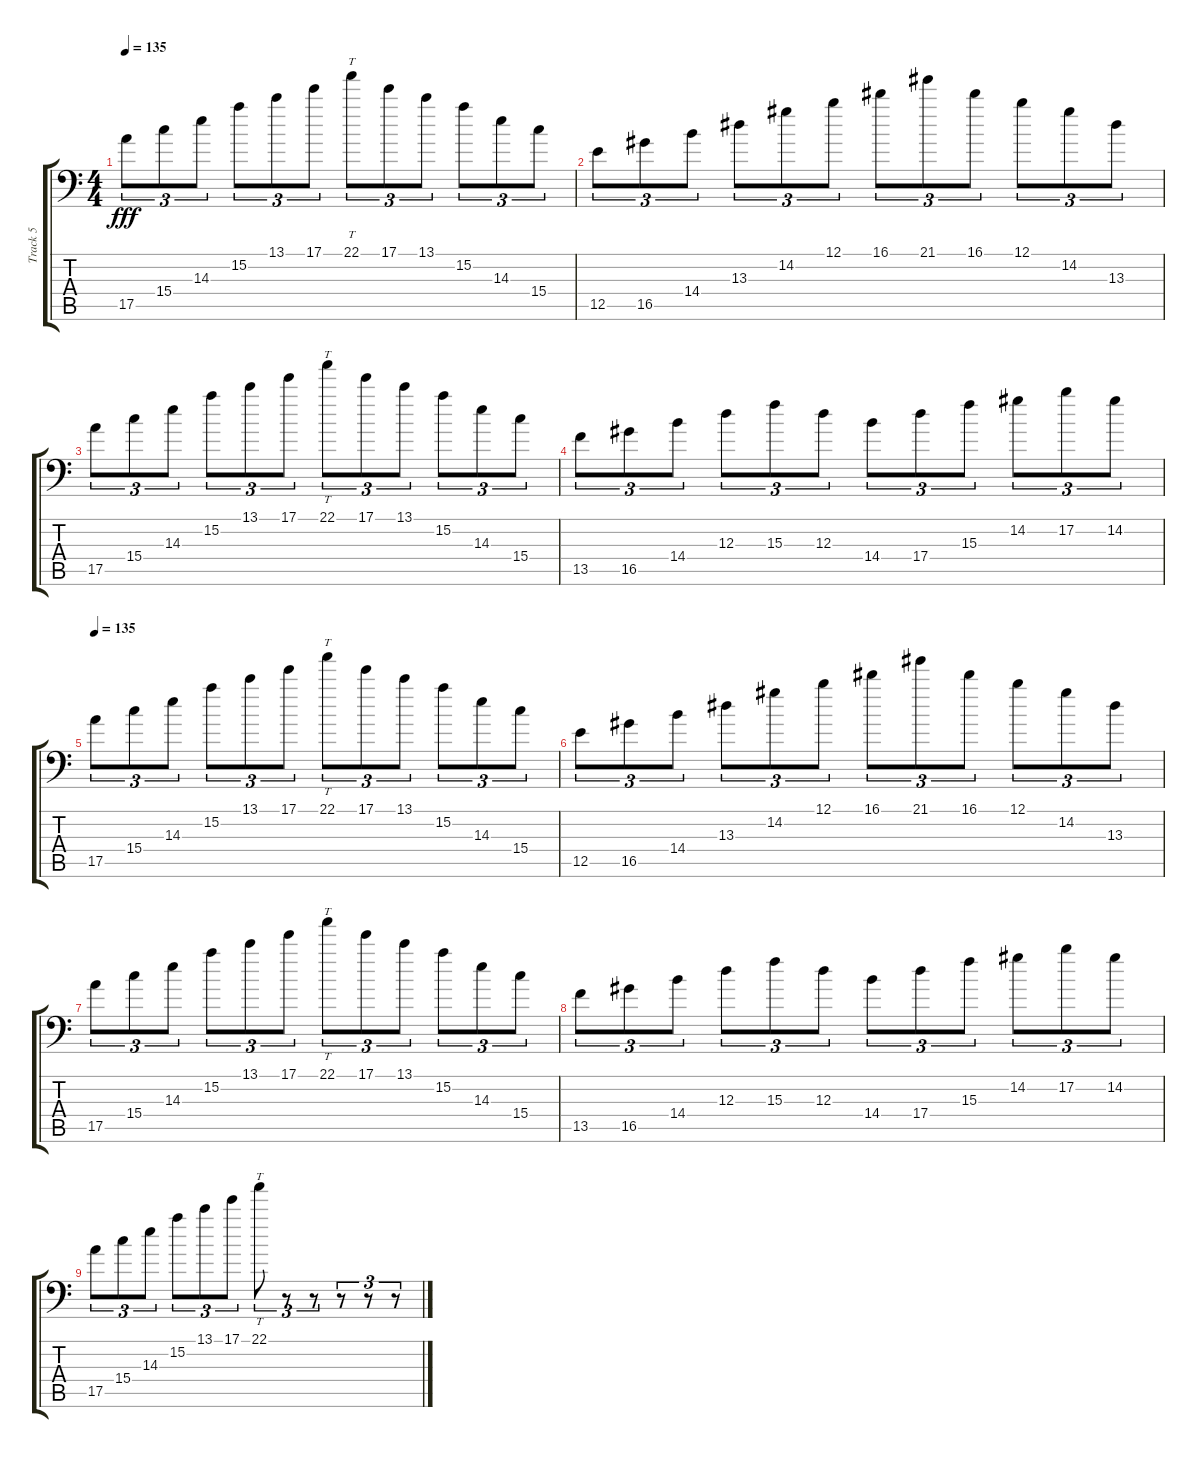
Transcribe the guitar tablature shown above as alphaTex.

\track ("Track 5" "Track 5") {instrument distortionguitar}
\staff {score tabs}
\tuning (B3 Gb3 D3 A2 E2 A1) {hide}
\ts (4 4)
\tempo 135
\clef f4
\ks c
17.5.8{tu (3 2) dy fff} 15.4.8{tu (3 2)} 14.3.8{tu (3 2)} 15.2.8{tu (3 2)} 13.1.8{tu (3 2)} 17.1.8{tu (3 2)} 22.1.8{tt tu (3 2)} 17.1.8{tu (3 2)} 13.1.8{tu (3 2)} 15.2.8{tu (3 2)} 14.3.8{tu (3 2)} 15.4.8{tu (3 2)} |
12.5.8{tu (3 2)} 16.5.8{tu (3 2)} 14.4.8{tu (3 2)} 13.3.8{tu (3 2)} 14.2.8{tu (3 2)} 12.1.8{tu (3 2)} 16.1.8{tu (3 2)} 21.1.8{tu (3 2)} 16.1.8{tu (3 2)} 12.1.8{tu (3 2)} 14.2.8{tu (3 2)} 13.3.8{tu (3 2)} |
17.5.8{tu (3 2)} 15.4.8{tu (3 2)} 14.3.8{tu (3 2)} 15.2.8{tu (3 2)} 13.1.8{tu (3 2)} 17.1.8{tu (3 2)} 22.1.8{tt tu (3 2)} 17.1.8{tu (3 2)} 13.1.8{tu (3 2)} 15.2.8{tu (3 2)} 14.3.8{tu (3 2)} 15.4.8{tu (3 2)} |
13.5.8{tu (3 2)} 16.5.8{tu (3 2)} 14.4.8{tu (3 2)} 12.3.8{tu (3 2)} 15.3.8{tu (3 2)} 12.3.8{tu (3 2)} 14.4.8{tu (3 2)} 17.4.8{tu (3 2)} 15.3.8{tu (3 2)} 14.2.8{tu (3 2)} 17.2.8{tu (3 2)} 14.2.8{tu (3 2)} |
\tempo 135
17.5.8{tu (3 2)} 15.4.8{tu (3 2)} 14.3.8{tu (3 2)} 15.2.8{tu (3 2)} 13.1.8{tu (3 2)} 17.1.8{tu (3 2)} 22.1.8{tt tu (3 2)} 17.1.8{tu (3 2)} 13.1.8{tu (3 2)} 15.2.8{tu (3 2)} 14.3.8{tu (3 2)} 15.4.8{tu (3 2)} |
12.5.8{tu (3 2)} 16.5.8{tu (3 2)} 14.4.8{tu (3 2)} 13.3.8{tu (3 2)} 14.2.8{tu (3 2)} 12.1.8{tu (3 2)} 16.1.8{tu (3 2)} 21.1.8{tu (3 2)} 16.1.8{tu (3 2)} 12.1.8{tu (3 2)} 14.2.8{tu (3 2)} 13.3.8{tu (3 2)} |
17.5.8{tu (3 2)} 15.4.8{tu (3 2)} 14.3.8{tu (3 2)} 15.2.8{tu (3 2)} 13.1.8{tu (3 2)} 17.1.8{tu (3 2)} 22.1.8{tt tu (3 2)} 17.1.8{tu (3 2)} 13.1.8{tu (3 2)} 15.2.8{tu (3 2)} 14.3.8{tu (3 2)} 15.4.8{tu (3 2)} |
13.5.8{tu (3 2)} 16.5.8{tu (3 2)} 14.4.8{tu (3 2)} 12.3.8{tu (3 2)} 15.3.8{tu (3 2)} 12.3.8{tu (3 2)} 14.4.8{tu (3 2)} 17.4.8{tu (3 2)} 15.3.8{tu (3 2)} 14.2.8{tu (3 2)} 17.2.8{tu (3 2)} 14.2.8{tu (3 2)} |
17.5.8{tu (3 2)} 15.4.8{tu (3 2)} 14.3.8{tu (3 2)} 15.2.8{tu (3 2)} 13.1.8{tu (3 2)} 17.1.8{tu (3 2)} 22.1.8{tt tu (3 2)} r.8{tu (3 2)} r.8{tu (3 2)} r.8{tu (3 2)} r.8{tu (3 2)} r.8{tu (3 2)}
